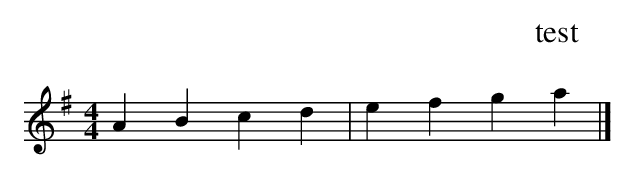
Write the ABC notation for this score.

X:1
T:test
M:4/4
L:1/4
K:G
A B c d | e f g a |]
